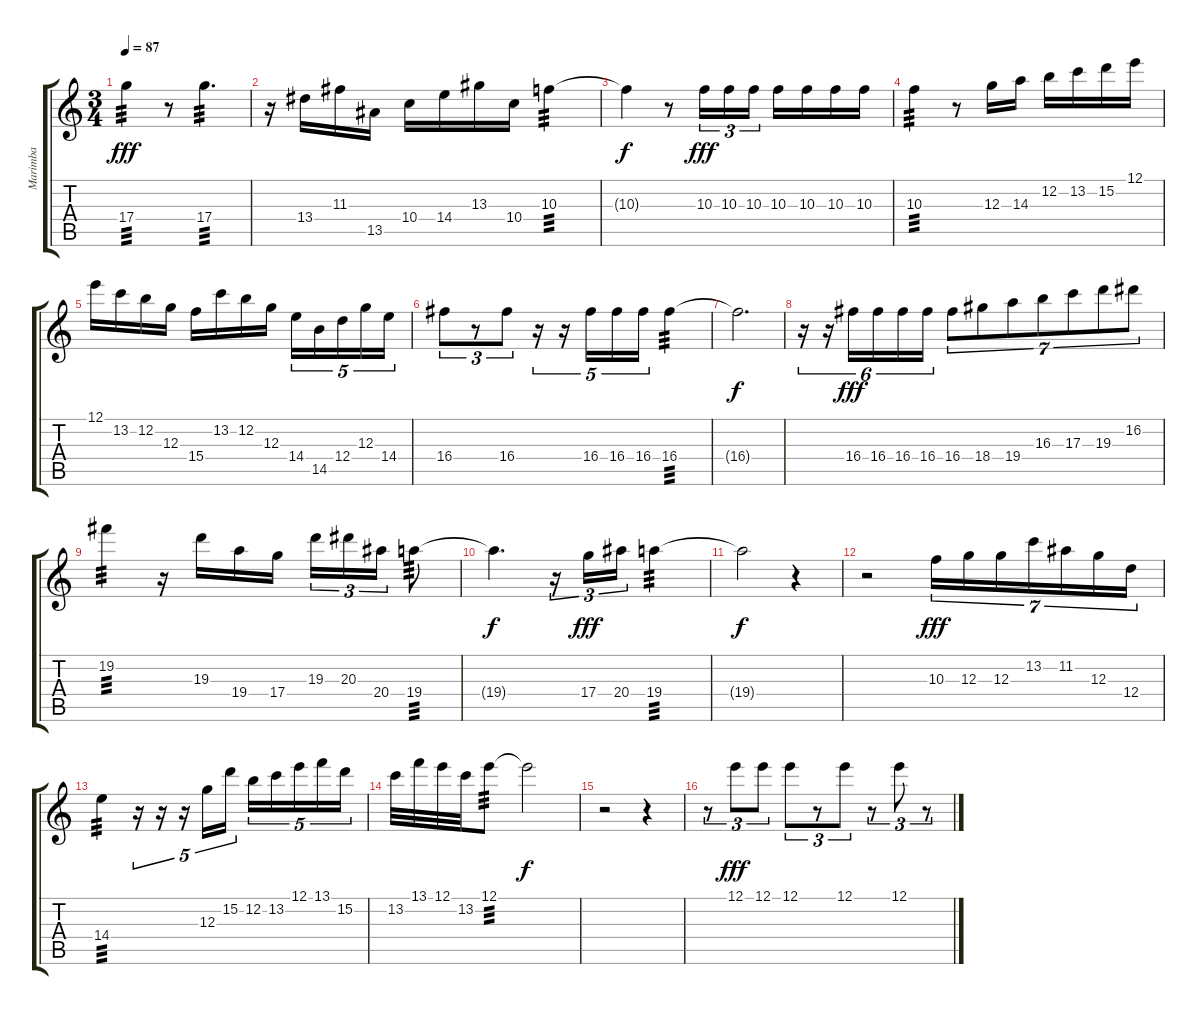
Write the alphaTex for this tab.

\track ("Marimba" "Marimba") {instrument marimba}
\staff {score tabs}
\tuning (E5 B4 G4 D4 A3 E3) {hide}
\ts (3 4)
\tempo 87
\clef g2
\ks c
17.4.4{tp 3 dy fff} r.8 17.4.4{d tp 3} |
r.16 13.4.16 11.3.16 13.5.16 10.4.16 14.4.16 13.3.16 10.4.16 10.3.4{tp 3} |
10.3{t}.4{dy f} r.8 10.3.16{tu (3 2) dy fff} 10.3.16{tu (3 2)} 10.3.16{tu (3 2)} 10.3.16 10.3.16 10.3.16 10.3.16 |
10.3.4{tp 3} r.8 12.3.16 14.3.16 12.2.16 13.2.16 15.2.16 12.1.16 |
12.1.16 13.2.16 12.2.16 12.3.16 15.4.16 13.2.16 12.2.16 12.3.16 14.4.16{tu (5 4)} 14.5.16{tu (5 4)} 12.4.16{tu (5 4)} 12.3.16{tu (5 4)} 14.4.16{tu (5 4)} |
16.4.8{tu (3 2)} r.8{tu (3 2)} 16.4.8{tu (3 2)} r.16{tu (5 4)} r.16{tu (5 4)} 16.4.16{tu (5 4)} 16.4.16{tu (5 4)} 16.4.16{tu (5 4)} 16.4.4{tp 3} |
16.4{t}.2{d dy f} |
r.16{tu (6 4)} r.16{tu (6 4)} 16.4.16{tu (6 4) dy fff} 16.4.16{tu (6 4)} 16.4.16{tu (6 4)} 16.4.16{tu (6 4)} 16.4.8{tu (7 4)} 18.4.8{tu (7 4)} 19.4.8{tu (7 4)} 16.3.8{tu (7 4)} 17.3.8{tu (7 4)} 19.3.8{tu (7 4)} 16.2.8{tu (7 4)} |
19.2.4{tp 3} r.16 19.3.16 19.4.16 17.4.16 19.3.16{tu (3 2)} 20.3.16{tu (3 2)} 20.4.16{tu (3 2)} 19.4.8{tp 3} |
19.4{t}.4{d dy f} r.16{tu (3 2)} 17.4.16{tu (3 2) dy fff} 20.4.16{tu (3 2)} 19.4.4{tp 3} |
19.4{t}.2{dy f} r.4 |
r.2 10.3.16{tu (7 4) dy fff} 12.3.16{tu (7 4)} 12.3.16{tu (7 4)} 13.2.16{tu (7 4)} 11.2.16{tu (7 4)} 12.3.16{tu (7 4)} 12.4.16{tu (7 4)} |
14.4.4{tp 3} r.16{tu (5 4)} r.16{tu (5 4)} r.16{tu (5 4)} 12.3.16{tu (5 4)} 15.2.16{tu (5 4)} 12.2.16{tu (5 4)} 13.2.16{tu (5 4)} 12.1.16{tu (5 4)} 13.1.16{tu (5 4)} 15.2.16{tu (5 4)} |
13.2.32 13.1.32 12.1.32 13.2.32 12.1.8{tp 3} 12.1{t}.2{dy f} |
r.2 r.4 |
r.8{tu (3 2)} 12.1.8{tu (3 2) dy fff} 12.1.8{tu (3 2)} 12.1.8{tu (3 2)} r.8{tu (3 2)} 12.1.8{tu (3 2)} r.8{tu (3 2)} 12.1.8{tu (3 2)} r.8{tu (3 2)}
